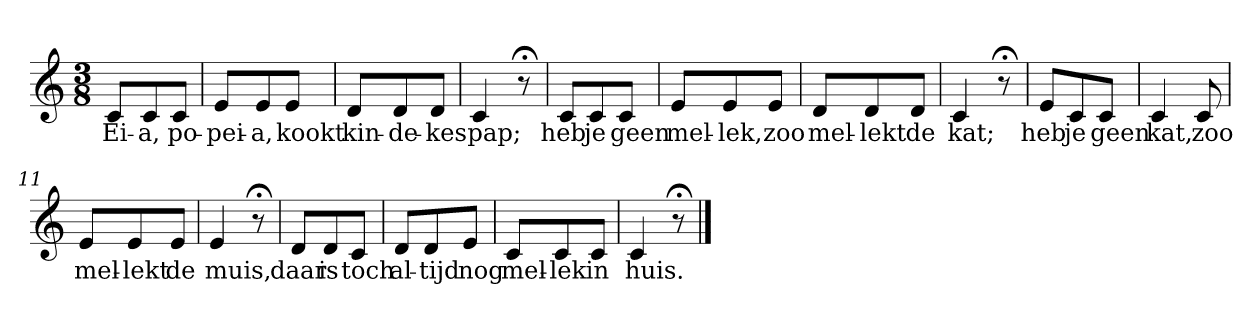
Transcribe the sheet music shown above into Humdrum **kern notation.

**kern	**text
*part1	*part1
*staff1	*staff1
*k[]	*
*C:	*
*M3/8	*
*MM120	*
=1	=1
8cL	Ei-
8c	-a,
8cJ	po-
=2	=2
8eL	-pei-
8e	-a,
8eJ	kookt
=3	=3
8dL	kin-
8d	-de-
8dJ	-kes
=4	=4
4c	pap;
8r;<	.
=5	=5
8cL	heb
8c	je
8cJ	geen
=6	=6
8eL	mel-
8e	-lek,
8eJ	zoo
=7	=7
8dL	mel-
8d	-lekt
8dJ	de
=8	=8
4c	kat;
8r;<	.
=9	=9
8eL	heb
8c	je
8cJ	geen
=10	=10
4c	kat,
8c	zoo
=11	=11
8eL	mel-
8e	-lekt
8eJ	de
=12	=12
4e	muis,
8r;<	.
=13	=13
8dL	daar
8d	is
8cJ	toch
=14	=14
8dL	al-
8d	-tijd
8eJ	nog
=15	=15
8cL	mel-
8c	-lek
8cJ	in
=16	=16
4c	huis.
8r;<	.
==	==
*-	*-
